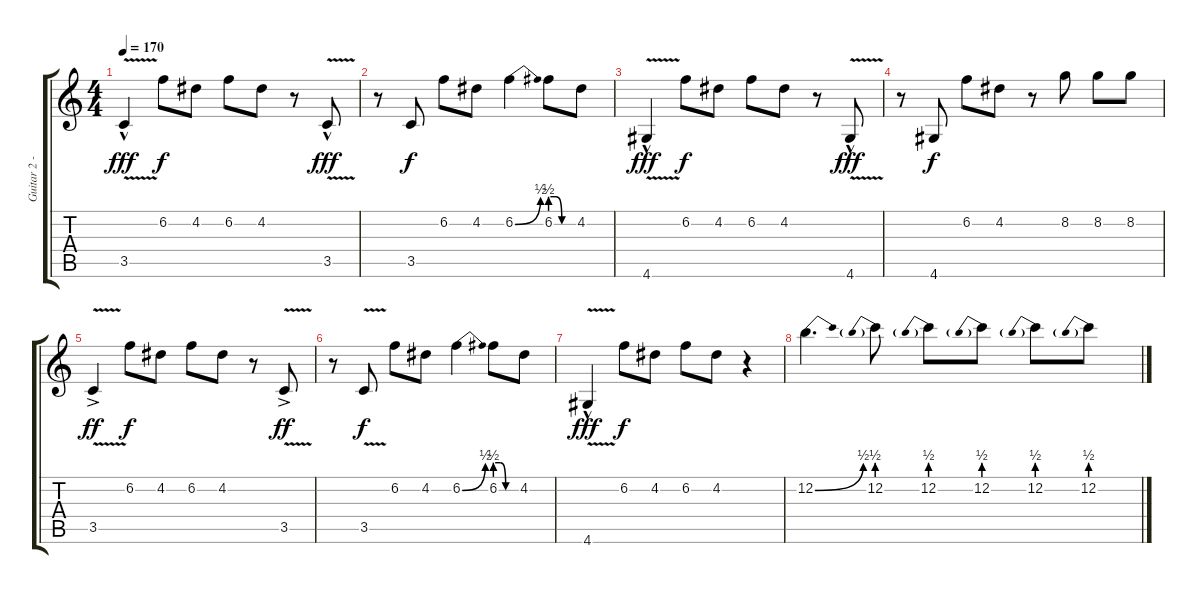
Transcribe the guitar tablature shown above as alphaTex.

\track ("Guitar 2 - Gerdus" "Guitar 2 -") {instrument distortionguitar}
\staff {score tabs}
\tuning (E4 B3 G3 D3 A2 E2) {hide}
\ts (4 4)
\tempo 170
\clef g2
\ks c
3.5{v hac}.4{dy fff} 6.2.8{dy f} 4.2.8 6.2.8 4.2.8 r.8 3.5{v hac}.8{dy fff} |
r.8 3.5.8{dy f} 6.2.8 4.2.8 6.2{be (bend 0 0 60 2)}.4 6.2{be (custom 0 2 15 2 30 0 60 0)}.8 4.2.8 |
4.6{v hac}.4{dy fff} 6.2.8{dy f} 4.2.8 6.2.8 4.2.8 r.8 4.6{v hac}.8{dy fff} |
r.8 4.6.8{dy f} 6.2.8 4.2.8 r.8 8.2.8 8.2.8 8.2.8 |
3.5{v ac}.4{dy ff} 6.2.8{dy f} 4.2.8 6.2.8 4.2.8 r.8 3.5{v ac}.8{dy ff} |
r.8 3.5{v}.8{dy f} 6.2.8 4.2.8 6.2{be (bend 0 0 60 2)}.4 6.2{be (custom 0 2 15 2 30 0 60 0)}.8 4.2.8 |
4.6{v hac}.4{dy fff} 6.2.8{dy f} 4.2.8 6.2.8 4.2.8 r.4 |
12.2{be (bend 0 0 60 2)}.4{d} 12.2{be (prebend 0 2 60 2)}.8 12.2{be (prebend 0 2 60 2)}.8 12.2{be (prebend 0 2 60 2)}.8 12.2{be (prebend 0 2 60 2)}.8 12.2{be (prebend 0 2 60 2)}.8
